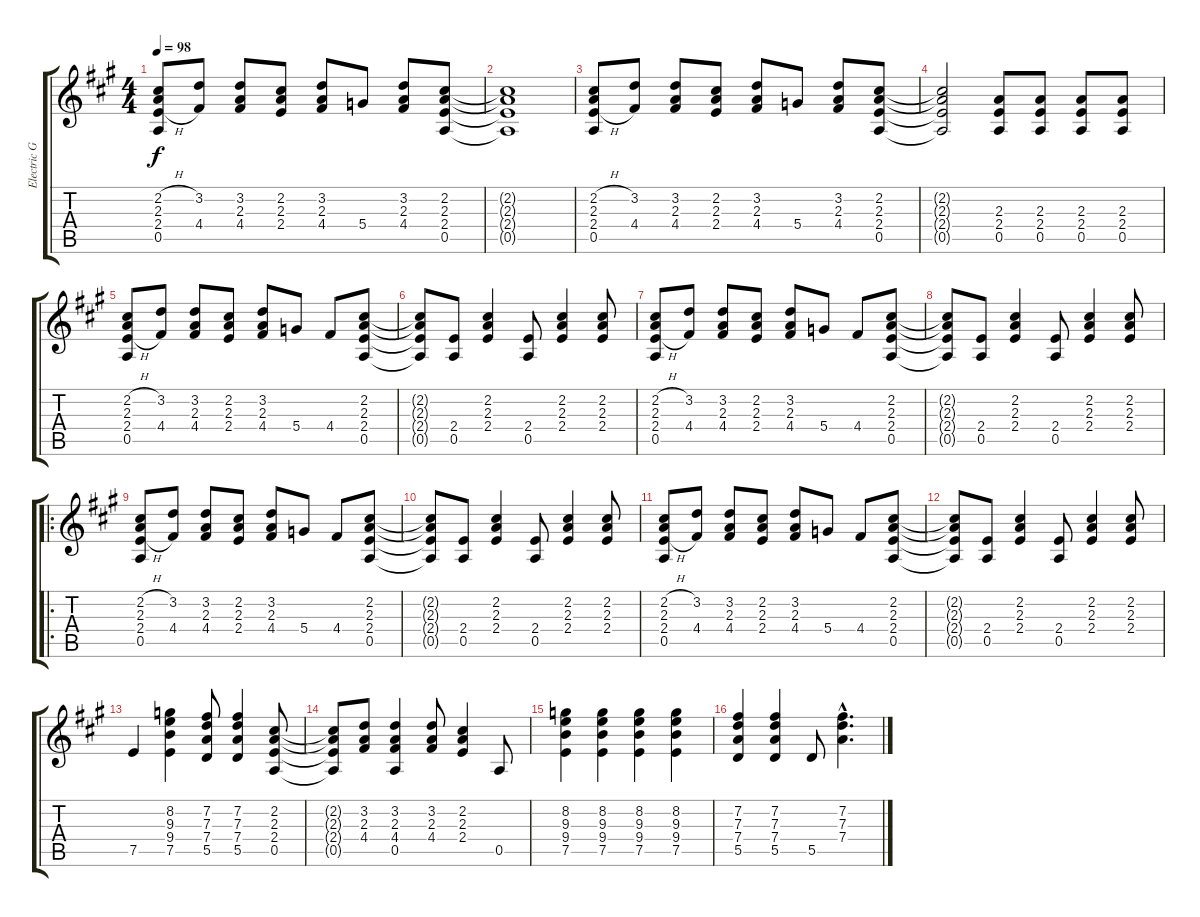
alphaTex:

\track ("Electric Guitar 1" "Electric G") {instrument electricguitarclean}
\staff {score tabs}
\tuning (E4 B3 G3 D3 A2 E2) {hide}
\ts (4 4)
\tempo 98
\clef g2
\ks a
(2.2{h} 2.3 2.4{h} 0.5).8{dy f instrument electricguitarclean} (3.2 4.4).8 (3.2 2.3 4.4).8 (2.2 2.3 2.4).8 (3.2 2.3 4.4).8 5.4.8 (3.2 2.3 4.4).8 (2.2 2.3 2.4 0.5).8 |
(2.2{t} 2.3{t} 2.4{t} 0.5{t}).1 |
(2.2{h} 2.3 2.4{h} 0.5).8 (3.2 4.4).8 (3.2 2.3 4.4).8 (2.2 2.3 2.4).8 (3.2 2.3 4.4).8 5.4.8 (3.2 2.3 4.4).8 (2.2 2.3 2.4 0.5).8 |
(2.2{t} 2.3{t} 2.4{t} 0.5{t}).2 (2.3 2.4 0.5).8 (2.3 2.4 0.5).8 (2.3 2.4 0.5).8 (2.3 2.4 0.5).8 |
(2.2{h} 2.3 2.4{h} 0.5).8 (3.2 4.4).8 (3.2 2.3 4.4).8 (2.2 2.3 2.4).8 (3.2 2.3 4.4).8 5.4.8 4.4.8 (2.2 2.3 2.4 0.5).8 |
(2.2{t} 2.3{t} 2.4{t} 0.5{t}).8 (2.4 0.5).8 (2.2 2.3 2.4).4 (2.4 0.5).8 (2.2 2.3 2.4).4 (2.2 2.3 2.4).8 |
(2.2{h} 2.3 2.4{h} 0.5).8 (3.2 4.4).8 (3.2 2.3 4.4).8 (2.2 2.3 2.4).8 (3.2 2.3 4.4).8 5.4.8 4.4.8 (2.2 2.3 2.4 0.5).8 |
(2.2{t} 2.3{t} 2.4{t} 0.5{t}).8 (2.4 0.5).8 (2.2 2.3 2.4).4 (2.4 0.5).8 (2.2 2.3 2.4).4 (2.2 2.3 2.4).8 |
\ro
(2.2{h} 2.3 2.4{h} 0.5).8 (3.2 4.4).8 (3.2 2.3 4.4).8 (2.2 2.3 2.4).8 (3.2 2.3 4.4).8 5.4.8 4.4.8 (2.2 2.3 2.4 0.5).8 |
(2.2{t} 2.3{t} 2.4{t} 0.5{t}).8 (2.4 0.5).8 (2.2 2.3 2.4).4 (2.4 0.5).8 (2.2 2.3 2.4).4 (2.2 2.3 2.4).8 |
(2.2{h} 2.3 2.4{h} 0.5).8 (3.2 4.4).8 (3.2 2.3 4.4).8 (2.2 2.3 2.4).8 (3.2 2.3 4.4).8 5.4.8 4.4.8 (2.2 2.3 2.4 0.5).8 |
(2.2{t} 2.3{t} 2.4{t} 0.5{t}).8 (2.4 0.5).8 (2.2 2.3 2.4).4 (2.4 0.5).8 (2.2 2.3 2.4).4 (2.2 2.3 2.4).8 |
7.5.4 (8.2 9.3 9.4 7.5).4 (7.2 7.3 7.4 5.5).8 (7.2 7.3 7.4 5.5).4 (2.2 2.3 2.4 0.5).8 |
(2.2{t} 2.3{t} 2.4{t} 0.5{t}).8 (3.2 2.3 4.4).8 (3.2 2.3 4.4 0.5).4 (3.2 2.3 4.4).8 (2.2 2.3 2.4).4 0.5.8 |
(8.2 9.3 9.4 7.5).4 (8.2 9.3 9.4 7.5).4 (8.2 9.3 9.4 7.5).4 (8.2 9.3 9.4 7.5).4 |
(7.2 7.3 7.4 5.5).4 (7.2 7.3 7.4 5.5).4 5.5.8 (7.2{hac} 7.3{hac} 7.4{hac}).4{d}
